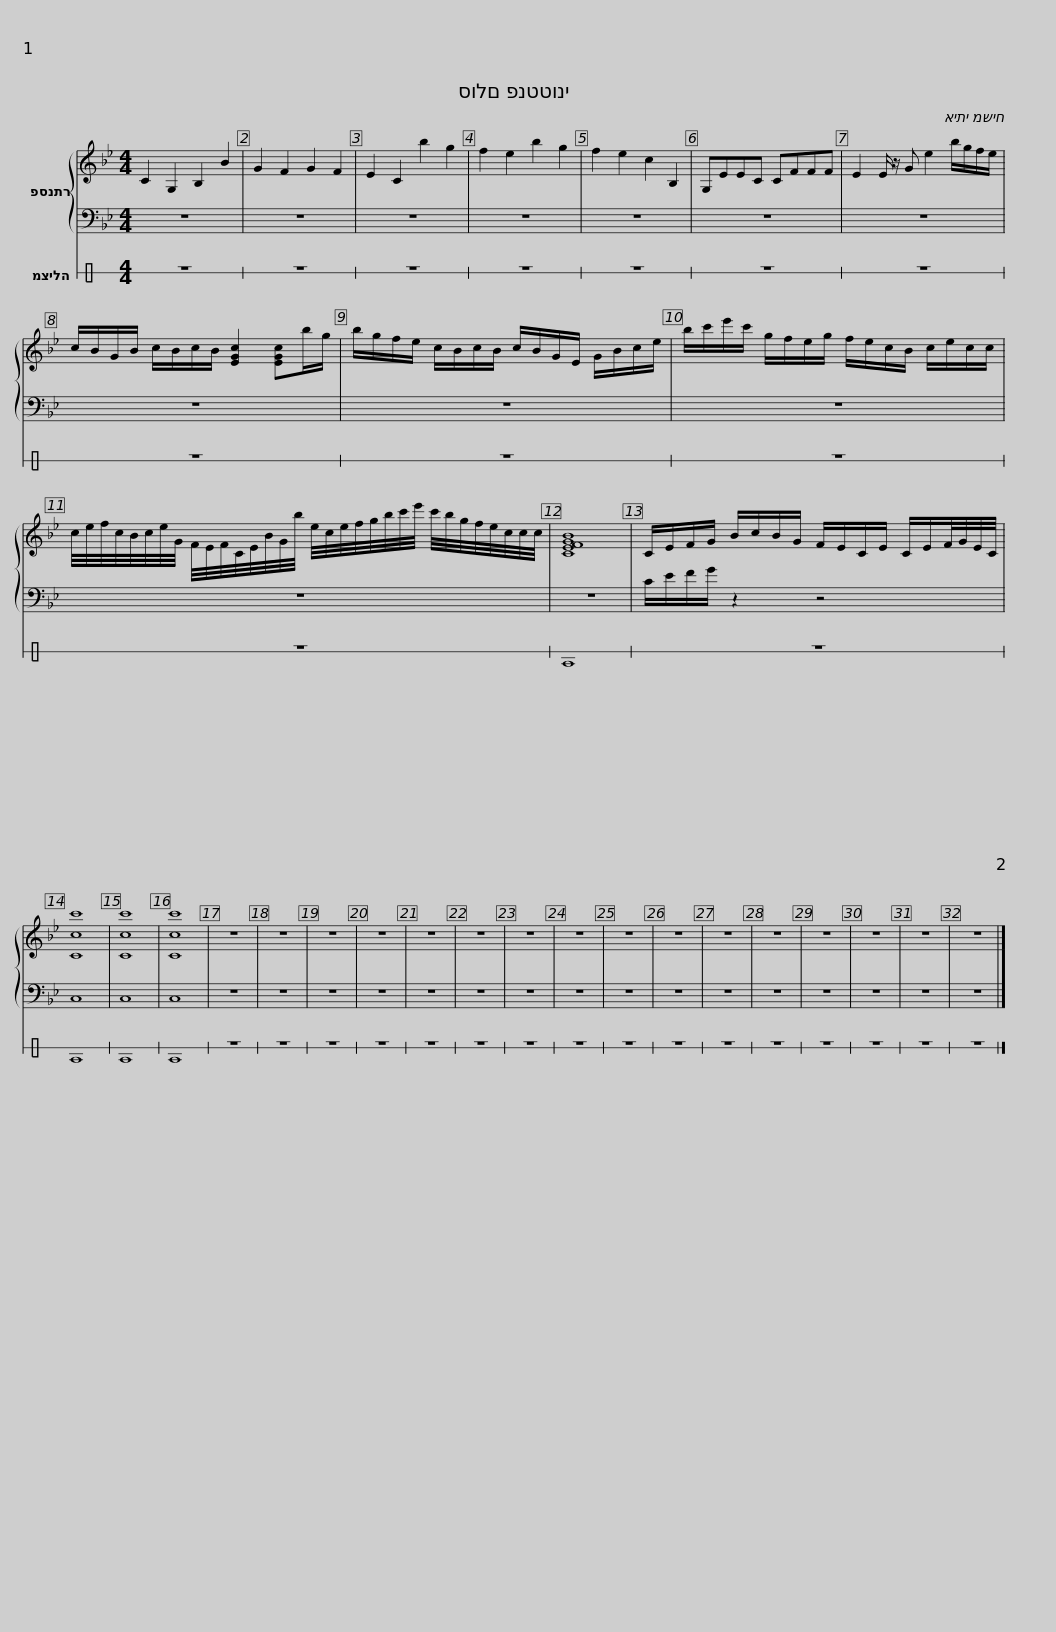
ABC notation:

X:1
%%score { 1 | 2 } 3
L:1/8
M:4/4
I:linebreak $
K:Bb
V:1 treble
V:2 bass
V:3 perc stafflines=1
K:none
V:1
 C2 G,2 B,2 B2 | G2 F2 G2 F2 | E2 C2 b2 g2 | f2 e2 b2 g2 | f2 e2 c2 B,2 | %5
 G,EEC CFFF |$ E2 E/ z/ G e2 b/g/f/e/ | c/B/G/B/ c/B/c/B/ [EGc]2 [EGc]b/g/ | b/g/f/e/ c/B/c/B/ c/B/G/E/ G/B/c/e/ |$ b/c'/e'/c'/ g/f/e/g/ f/e/c/B/ c/e/c/c/ |$ %10
 c/4e/4f/4c/4B/4c/4e/4G/4 F/4E/4F/4C/4E/4B/4G/4b/4 e/4c/4e/4f/4g/4b/4c'/4e'/4 c'/4b/4g/4f/4e/4c/4c/4c/4 | [CEFGB]8 |$ C/E/F/G/ B/c/B/G/ F/E/C/E/ C/E/F/4G/4E/4C/4 | [Ccc']8 | [Ccc']8 | %15
 [Ccc']8 | z8 | z8 | z8 | z8 | %20
 z8 | z8 |$ z8 | z8 | z8 | %25
 z8 | z8 | z8 | z8 | z8 | %30
 z8 | z8 |] %32
V:2
 z8 | z8 | z8 | z8 | z8 | %5
 z8 |$ z8 | z8 | z8 |$ z8 |$ %10
 z8 | z8 |$ C/E/F/G/ z2 z4 | C,8 | C,8 | %15
 C,8 | z8 | z8 | z8 | z8 | %20
 z8 | z8 |$ z8 | z8 | z8 | %25
 z8 | z8 | z8 | z8 | z8 | %30
 z8 | z8 |] %32
V:3
[K:C] z8 | z8 | z8 | z8 | z8 | %5
 z8 |$ z8 | z8 | z8 |$ z8 |$ %10
 z8 | E8 |$ z8 | E8 | E8 | %15
 E8 | z8 | z8 | z8 | z8 | %20
 z8 | z8 |$ z8 | z8 | z8 | %25
 z8 | z8 | z8 | z8 | z8 | %30
 z8 | z8 |] %32
